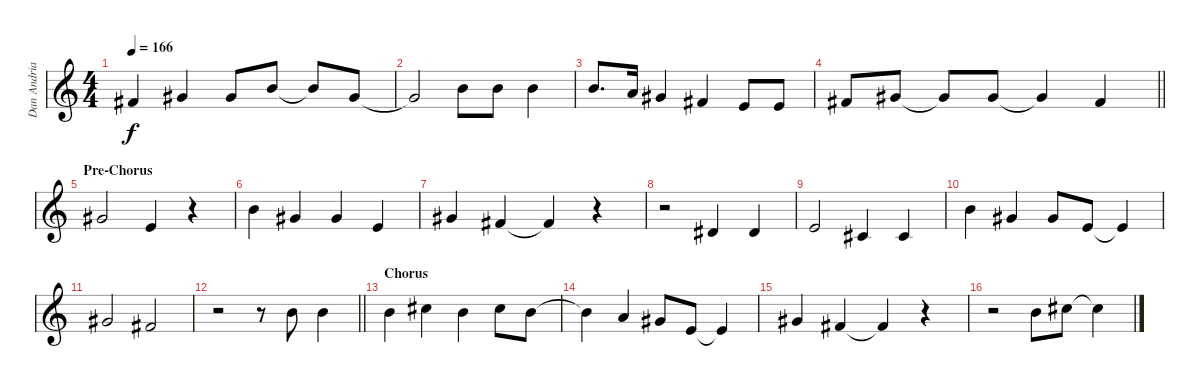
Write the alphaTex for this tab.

\track ("Dan Andriano - Vocals" "Dan Andria") {instrument distortionguitar}
\staff {score}
\tuning (E4 B3 G3 D3 A2 E2) {hide}
\ts (4 4)
\tempo 166
\clef g2
\ks c
4.4.4{dy f} 6.4.4 6.4.8 9.4.8 9.4{t}.8 6.4.8 |
6.4{t}.2 4.3.8 4.3.8 4.3.4 |
4.3.8{d} 2.3.16 1.3.4 4.4.4 2.4.8 2.4.8 |
\barLineRight lightlight
4.4.8 6.4.8 6.4{t}.8 6.4.8 6.4{t}.4 4.4.4 |
\section ("" "Pre-Chorus")
6.4.2 2.4.4 r.4 |
9.4.4 6.4.4 6.4.4 2.4.4 |
6.4.4 4.4.4 4.4{t}.4 r.4 |
r.2 1.4.4 1.4.4 |
2.4.2 4.5.4 4.5.4 |
9.4.4 6.4.4 6.4.8 2.4.8 2.4{t}.4 |
6.4.2 4.4.2 |
\barLineRight lightlight
r.2 r.8 9.4.8 9.4.4 |
\section ("" "Chorus")
9.4.4 11.4.4 9.4.4 11.4.8 9.4.8 |
9.4{t}.4 7.4.4 6.4.8 2.4.8 2.4{t}.4 |
6.4.4 4.4.4 4.4{t}.4 r.4 |
r.2 9.4.8 11.4.8 11.4{t}.4
